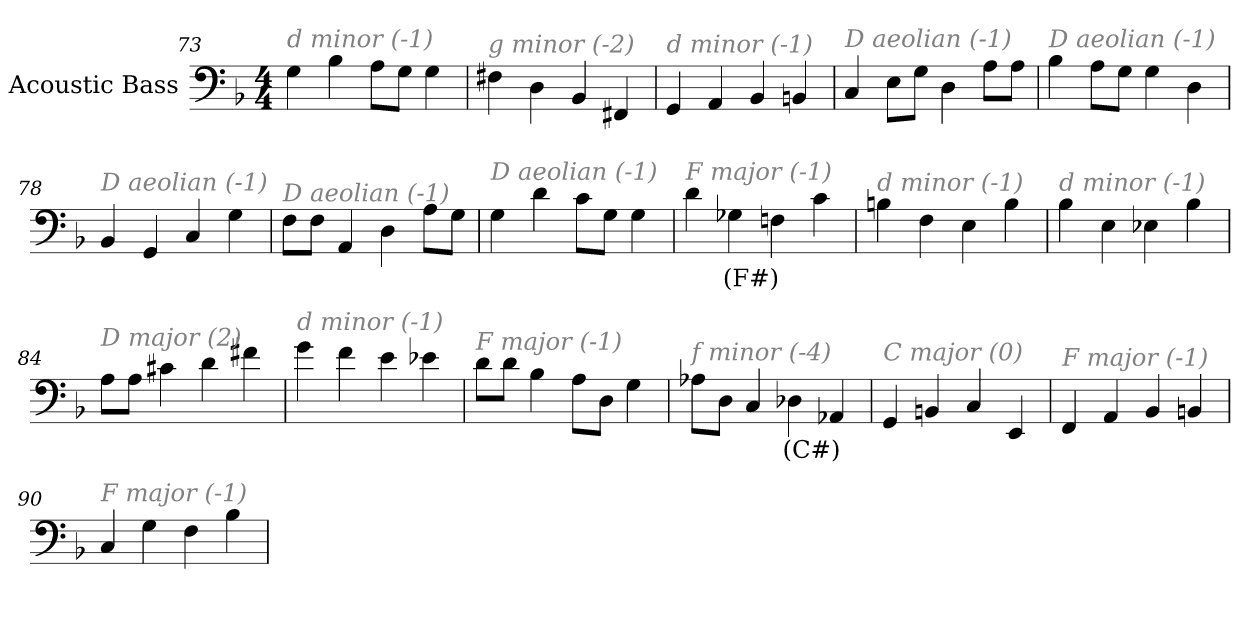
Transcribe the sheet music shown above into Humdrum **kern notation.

**kern	**text
*part1	*part1
*staff1	*staff1
*I"Acoustic Bass	*
*clefF4	*
*ITrd7c12	*
*k[b-]	*
*F:	*
*M4/4	*
=73	=73
!LO:TX:i:color=#808080:t=d minor (-1)	!
4GG	.
4BB-	.
8AAL	.
8GGJ	.
4GG	.
=74	=74
!LO:TX:i:color=#808080:t=g minor (-2)	!
4FF#X	.
4DD	.
4BBB-	.
4FFF#X	.
=75	=75
!LO:TX:i:color=#808080:t=d minor (-1)	!
4GGG	.
4AAA	.
4BBB-	.
4BBBn	.
=76	=76
!LO:TX:i:color=#808080:t=D aeolian (-1)	!
4CC	.
8EEL	.
8GGJ	.
4DD	.
8AAL	.
8AAJ	.
=77	=77
!LO:TX:i:color=#808080:t=D aeolian (-1)	!
4BB-	.
8AAL	.
8GGJ	.
4GG	.
4DD	.
=78	=78
!LO:TX:i:color=#808080:t=D aeolian (-1)	!
4BBB-	.
4GGG	.
4CC	.
4GG	.
=79	=79
!LO:TX:i:color=#808080:t=D aeolian (-1)	!
8FFL	.
8FFJ	.
4AAA	.
4DD	.
8AAL	.
8GGJ	.
=80	=80
!LO:TX:i:color=#808080:t=D aeolian (-1)	!
4GG	.
4D	.
8CL	.
8GGJ	.
4GG	.
=81	=81
!LO:TX:i:color=#808080:t=F major (-1)	!
4D	.
4GG-Xi	(F#)
4FFn	.
4C	.
=82	=82
!LO:TX:i:color=#808080:t=d minor (-1)	!
4BBn	.
4FF	.
4EE	.
4BB	.
=83	=83
!LO:TX:i:color=#808080:t=d minor (-1)	!
4BB-	.
4EE	.
4EE-X	.
4BB-	.
=84	=84
!LO:TX:i:color=#808080:t=D major (2)	!
8AAL	.
8AAJ	.
4C#X	.
4D	.
4F#X	.
=85	=85
!LO:TX:i:color=#808080:t=d minor (-1)	!
4G	.
4F	.
4E	.
4E-X	.
=86	=86
!LO:TX:i:color=#808080:t=F major (-1)	!
8DL	.
8DJ	.
4BB-	.
8AAL	.
8DDJ	.
4GG	.
=87	=87
!LO:TX:i:color=#808080:t=f minor (-4)	!
8AA-XL	.
8DDJ	.
4CC	.
4DD-Xi	(C#)
4AAA-X	.
=88	=88
!LO:TX:i:color=#808080:t=C major (0)	!
4GGG	.
4BBBn	.
4CC	.
4EEE	.
=89	=89
!LO:TX:i:color=#808080:t=F major (-1)	!
4FFF	.
4AAA	.
4BBB-	.
4BBBn	.
=90	=90
!LO:TX:i:color=#808080:t=F major (-1)	!
4CC	.
4GG	.
4FF	.
4BB-	.
=	=
*-	*-
